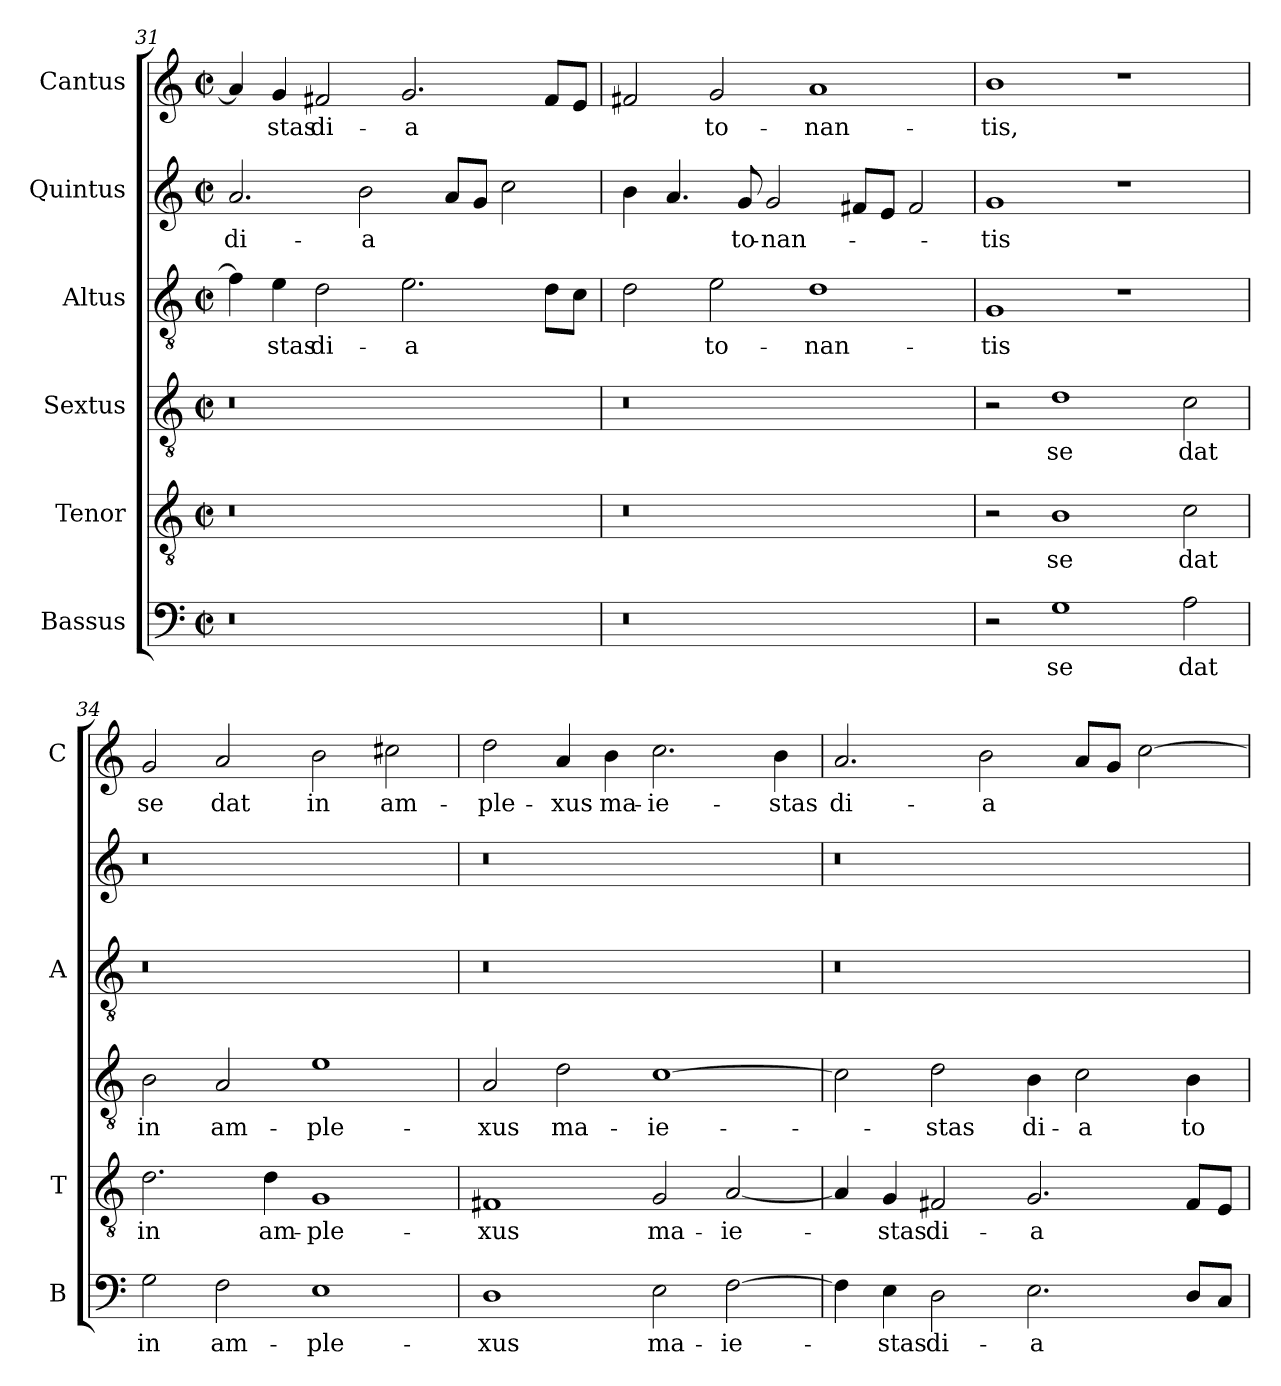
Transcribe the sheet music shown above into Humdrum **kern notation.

**kern	**text	**kern	**text	**kern	**text	**kern	**text	**kern	**text	**kern	**text
*part6	*part6	*part5	*part5	*part4	*part4	*part3	*part3	*part2	*part2	*part1	*part1
*staff6	*staff6	*staff5	*staff5	*staff4	*staff4	*staff3	*staff3	*staff2	*staff2	*staff1	*staff1
*I"Bassus	*	*I"Tenor	*	*I"Sextus	*	*I"Altus	*	*I"Quintus	*	*I"Cantus	*
*I'B	*	*I'T	*	*	*	*I'A	*	*	*	*I'C	*
!!LO:PB:g=z
*clefF4	*	*clefGv2	*	*clefGv2	*	*clefGv2	*	*clefG2	*	*clefG2	*
*k[]	*	*k[]	*	*k[]	*	*k[]	*	*k[]	*	*k[]	*
*C:	*	*C:	*	*C:	*	*C:	*	*C:	*	*C:	*
*M2/2	*	*M2/2	*	*M2/2	*	*M2/2	*	*M2/2	*	*M2/2	*
*met(c|)	*	*met(c|)	*	*met(c|)	*	*met(c|)	*	*met(c|)	*	*met(c|)	*
=31	=31	=31	=31	=31	=31	=31	=31	=31	=31	=31	=31
0r	.	0r	.	0r	.	4f\]	.	2.a/	di-	4a/]	.
.	.	.	.	.	.	4e\	-stas	.	.	4g/	-stas
.	.	.	.	.	.	2d\	di-	.	.	2f#X/	di-
.	.	.	.	.	.	.	.	2b\	-a	.	.
.	.	.	.	.	.	2.e\	-a	.	.	2.g/	-a
.	.	.	.	.	.	.	.	8a/L	.	.	.
.	.	.	.	.	.	.	.	8g/J	.	.	.
.	.	.	.	.	.	.	.	2cc\	.	.	.
.	.	.	.	.	.	8d\L	.	.	.	8f#/L	.
.	.	.	.	.	.	8c\J	.	.	.	8e/J	.
=32	=32	=32	=32	=32	=32	=32	=32	=32	=32	=32	=32
0r	.	0r	.	0r	.	2d\	.	4b\	.	2f#X/	.
.	.	.	.	.	.	.	.	4.a/	.	.	.
.	.	.	.	.	.	2e\	to-	.	.	2g/	to-
.	.	.	.	.	.	.	.	8g/	to-	.	.
.	.	.	.	.	.	.	.	2g/	-nan-	.	.
.	.	.	.	.	.	1d	-nan-	.	.	1a	-nan-
.	.	.	.	.	.	.	.	8f#X/L	.	.	.
.	.	.	.	.	.	.	.	8e/J	.	.	.
.	.	.	.	.	.	.	.	2f#/	.	.	.
=33	=33	=33	=33	=33	=33	=33	=33	=33	=33	=33	=33
2r	.	2r	.	2r	.	1G	-tis	1g	-tis	1b	-tis,
1G	se	1B	se	1d	se	.	.	.	.	.	.
.	.	.	.	.	.	1r	.	1r	.	1r	.
2A\	dat	2c\	dat	2c\	dat	.	.	.	.	.	.
!!LO:LB:g=z
=34	=34	=34	=34	=34	=34	=34	=34	=34	=34	=34	=34
2G\	in	2.d\	in	2B\	in	0r	.	0r	.	2g/	se
2F\	am-	.	.	2A/	am-	.	.	.	.	2a/	dat
.	.	4d\	am-	.	.	.	.	.	.	.	.
1E	-ple-	1G	-ple-	1e	-ple-	.	.	.	.	2b\	in
.	.	.	.	.	.	.	.	.	.	2cc#X\	am-
=35	=35	=35	=35	=35	=35	=35	=35	=35	=35	=35	=35
1D	-xus	1F#X	-xus	2A/	-xus	0r	.	0r	.	2dd\	-ple-
.	.	.	.	2d\	ma-	.	.	.	.	4a/	-xus
.	.	.	.	.	.	.	.	.	.	4b\	ma-
2E\	ma-	2G/	ma-	[1c	-ie-	.	.	.	.	2.cc\	-ie-
[2F\	-ie-	[2A/	-ie-	.	.	.	.	.	.	.	.
.	.	.	.	.	.	.	.	.	.	4b\	-stas
=36	=36	=36	=36	=36	=36	=36	=36	=36	=36	=36	=36
4F\]	.	4A/]	.	2c\]	.	0r	.	0r	.	2.a/	di-
4E\	-stas	4G/	-stas	.	.	.	.	.	.	.	.
2D\	di-	2F#X/	di-	2d\	-stas	.	.	.	.	.	.
.	.	.	.	.	.	.	.	.	.	2b\	-a
2.E\	-a	2.G/	-a	4B\	di-	.	.	.	.	.	.
.	.	.	.	2c\	-a	.	.	.	.	8a/L	.
.	.	.	.	.	.	.	.	.	.	8g/J	.
.	.	.	.	.	.	.	.	.	.	[2cc\	.
8D/L	.	8F#/L	.	4B\	to-	.	.	.	.	.	.
8C/J	.	8E/J	.	.	.	.	.	.	.	.	.
=	=	=	=	=	=	=	=	=	=	=	=
*-	*-	*-	*-	*-	*-	*-	*-	*-	*-	*-	*-
